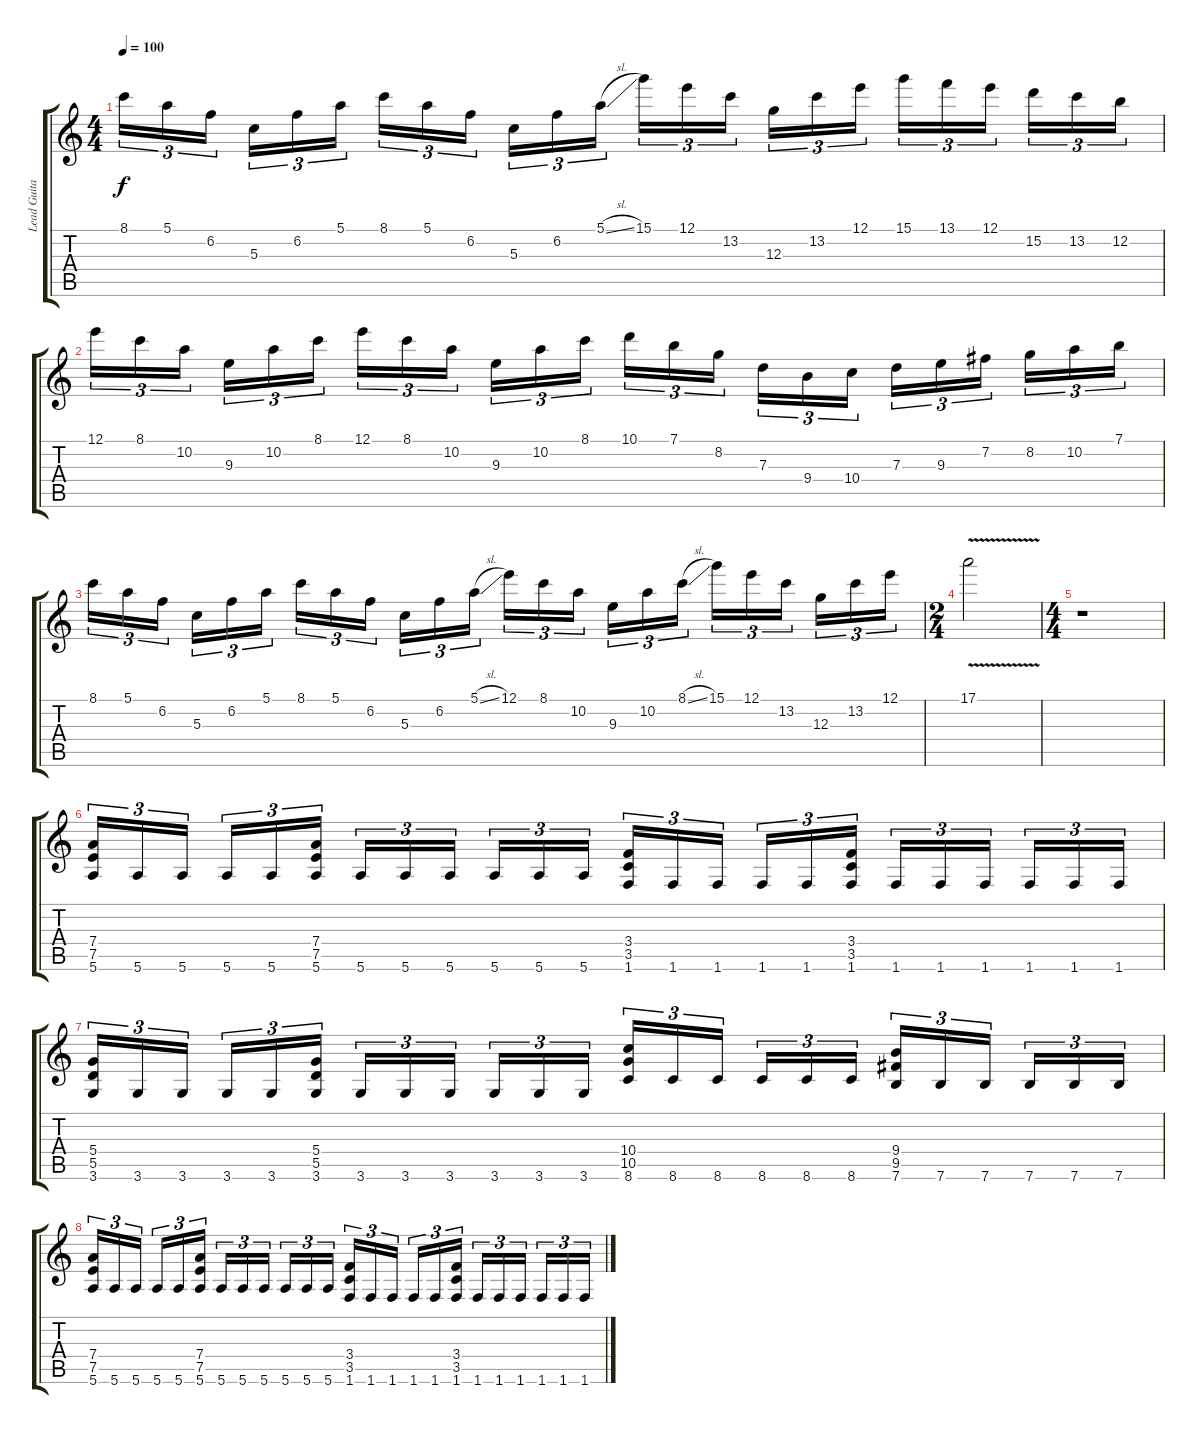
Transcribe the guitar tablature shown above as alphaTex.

\track ("Lead Guitar" "Lead Guita") {instrument distortionguitar}
\staff {score tabs}
\tuning (E4 B3 G3 D3 A2 E2) {hide}
\ts (4 4)
\tempo 100
\clef g2
\ks c
8.1.16{tu (3 2) dy f} 5.1.16{tu (3 2)} 6.2.16{tu (3 2)} 5.3.16{tu (3 2)} 6.2.16{tu (3 2)} 5.1.16{tu (3 2)} 8.1.16{tu (3 2)} 5.1.16{tu (3 2)} 6.2.16{tu (3 2)} 5.3.16{tu (3 2)} 6.2.16{tu (3 2)} 5.1{sl}.16{tu (3 2)} 15.1.16{tu (3 2)} 12.1.16{tu (3 2)} 13.2.16{tu (3 2)} 12.3.16{tu (3 2)} 13.2.16{tu (3 2)} 12.1.16{tu (3 2)} 15.1.16{tu (3 2)} 13.1.16{tu (3 2)} 12.1.16{tu (3 2)} 15.2.16{tu (3 2)} 13.2.16{tu (3 2)} 12.2.16{tu (3 2)} |
12.1.16{tu (3 2)} 8.1.16{tu (3 2)} 10.2.16{tu (3 2)} 9.3.16{tu (3 2)} 10.2.16{tu (3 2)} 8.1.16{tu (3 2)} 12.1.16{tu (3 2)} 8.1.16{tu (3 2)} 10.2.16{tu (3 2)} 9.3.16{tu (3 2)} 10.2.16{tu (3 2)} 8.1.16{tu (3 2)} 10.1.16{tu (3 2)} 7.1.16{tu (3 2)} 8.2.16{tu (3 2)} 7.3.16{tu (3 2)} 9.4.16{tu (3 2)} 10.4.16{tu (3 2)} 7.3.16{tu (3 2)} 9.3.16{tu (3 2)} 7.2.16{tu (3 2)} 8.2.16{tu (3 2)} 10.2.16{tu (3 2)} 7.1.16{tu (3 2)} |
8.1.16{tu (3 2)} 5.1.16{tu (3 2)} 6.2.16{tu (3 2)} 5.3.16{tu (3 2)} 6.2.16{tu (3 2)} 5.1.16{tu (3 2)} 8.1.16{tu (3 2)} 5.1.16{tu (3 2)} 6.2.16{tu (3 2)} 5.3.16{tu (3 2)} 6.2.16{tu (3 2)} 5.1{sl}.16{tu (3 2)} 12.1.16{tu (3 2)} 8.1.16{tu (3 2)} 10.2.16{tu (3 2)} 9.3.16{tu (3 2)} 10.2.16{tu (3 2)} 8.1{sl}.16{tu (3 2)} 15.1.16{tu (3 2)} 12.1.16{tu (3 2)} 13.2.16{tu (3 2)} 12.3.16{tu (3 2)} 13.2.16{tu (3 2)} 12.1.16{tu (3 2)} |
\ts (2 4)
17.1{v}.2{volume 15 balance 6 instrument distortionguitar} |
\ts (4 4)
r.1 |
(7.4 7.5 5.6).16{tu (3 2) volume 14} 5.6.16{tu (3 2)} 5.6.16{tu (3 2)} 5.6.16{tu (3 2)} 5.6.16{tu (3 2)} (7.4 7.5 5.6).16{tu (3 2)} 5.6.16{tu (3 2)} 5.6.16{tu (3 2)} 5.6.16{tu (3 2)} 5.6.16{tu (3 2)} 5.6.16{tu (3 2)} 5.6.16{tu (3 2)} (3.4 3.5 1.6).16{tu (3 2)} 1.6.16{tu (3 2)} 1.6.16{tu (3 2)} 1.6.16{tu (3 2)} 1.6.16{tu (3 2)} (3.4 3.5 1.6).16{tu (3 2)} 1.6.16{tu (3 2)} 1.6.16{tu (3 2)} 1.6.16{tu (3 2)} 1.6.16{tu (3 2)} 1.6.16{tu (3 2)} 1.6.16{tu (3 2)} |
(5.4 5.5 3.6).16{tu (3 2)} 3.6.16{tu (3 2)} 3.6.16{tu (3 2)} 3.6.16{tu (3 2)} 3.6.16{tu (3 2)} (5.4 5.5 3.6).16{tu (3 2)} 3.6.16{tu (3 2)} 3.6.16{tu (3 2)} 3.6.16{tu (3 2)} 3.6.16{tu (3 2)} 3.6.16{tu (3 2)} 3.6.16{tu (3 2)} (10.4 10.5 8.6).16{tu (3 2)} 8.6.16{tu (3 2)} 8.6.16{tu (3 2)} 8.6.16{tu (3 2)} 8.6.16{tu (3 2)} 8.6.16{tu (3 2)} (9.4 9.5 7.6).16{tu (3 2)} 7.6.16{tu (3 2)} 7.6.16{tu (3 2)} 7.6.16{tu (3 2)} 7.6.16{tu (3 2)} 7.6.16{tu (3 2)} |
(7.4 7.5 5.6).16{tu (3 2)} 5.6.16{tu (3 2)} 5.6.16{tu (3 2)} 5.6.16{tu (3 2)} 5.6.16{tu (3 2)} (7.4 7.5 5.6).16{tu (3 2)} 5.6.16{tu (3 2)} 5.6.16{tu (3 2)} 5.6.16{tu (3 2)} 5.6.16{tu (3 2)} 5.6.16{tu (3 2)} 5.6.16{tu (3 2)} (3.4 3.5 1.6).16{tu (3 2)} 1.6.16{tu (3 2)} 1.6.16{tu (3 2)} 1.6.16{tu (3 2)} 1.6.16{tu (3 2)} (3.4 3.5 1.6).16{tu (3 2)} 1.6.16{tu (3 2)} 1.6.16{tu (3 2)} 1.6.16{tu (3 2)} 1.6.16{tu (3 2)} 1.6.16{tu (3 2)} 1.6.16{tu (3 2)}
